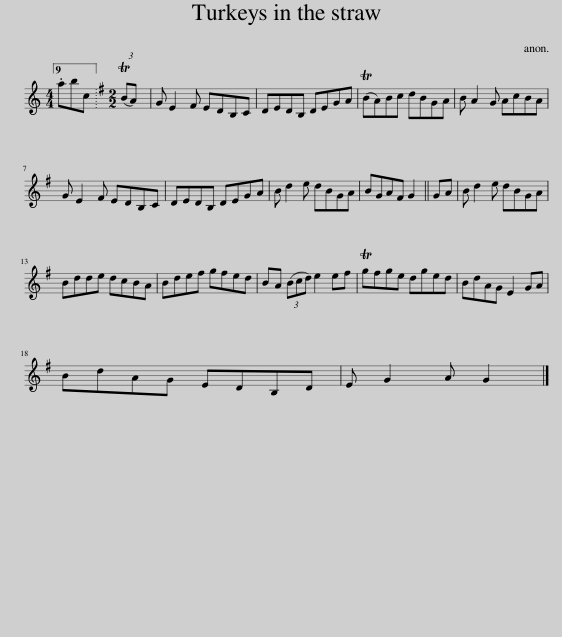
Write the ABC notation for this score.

X:1
L:1/8
M:4/4
I:linebreak $
K:C
V:1 treble
V:1
 .abc ||[K:G][M:2/2] (3:2:2(TBA) x/24 | G E2 F EDB,C | DEDB, DEGA | (TBA)Bc dBGA | %5
 B A2 G AcBA |$ G E2 F EDB,C | DEDB, DEGA | B d2 e dBGA | BGAF G2 || %10
 GA | B d2 e dBGA |$ Bdde dcBA | Bdef gfed | BA (3(Bcd) e2 ef | %15
 Tgfge dged | BdAG E2 GA |$ BdAG EDB,D | E G2 A G2 |] %19
